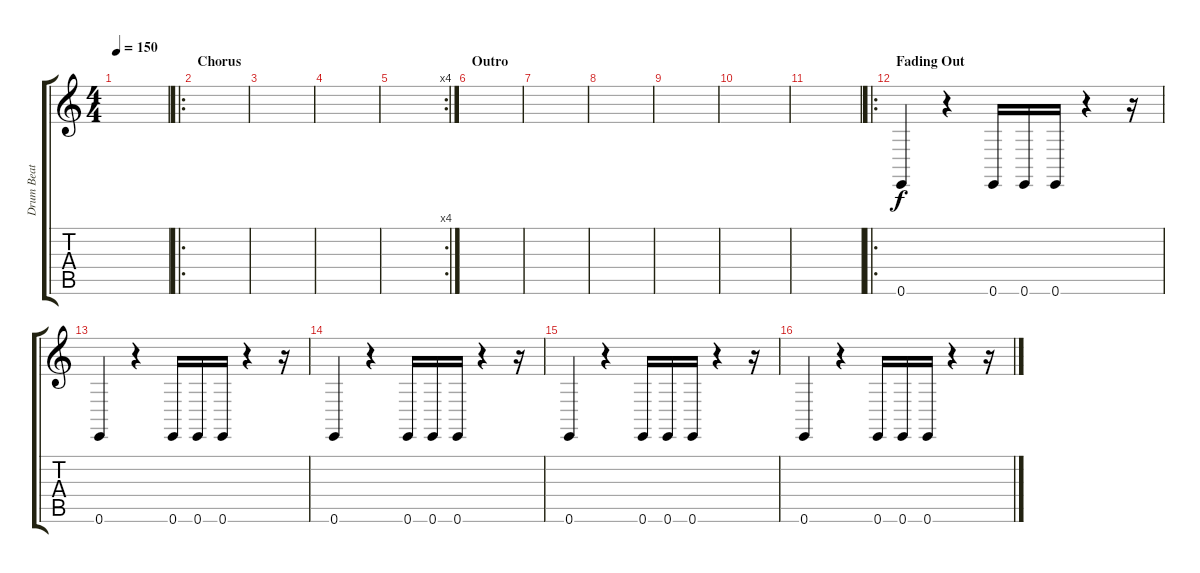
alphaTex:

\track ("Drum Beat Left" "Drum Beat ") {instrument taikodrum}
\staff {score tabs}
\tuning (E4 B3 G3 D3 A2 E2) {hide}
\ts (4 4)
\tempo 150
\clef g2
\ks c
|
\ro
\section ("" "Chorus")
|
|
|
\rc 4
|
\section ("" "Outro")
|
|
|
|
|
|
\ro
\section ("" "Fading Out")
0.6.4 r.4 0.6.16 0.6.16 0.6.16 r.4 r.16 |
0.6.4 r.4 0.6.16 0.6.16 0.6.16 r.4 r.16 |
0.6.4 r.4 0.6.16 0.6.16 0.6.16 r.4 r.16 |
0.6.4 r.4 0.6.16 0.6.16 0.6.16 r.4 r.16 |
0.6.4 r.4 0.6.16 0.6.16 0.6.16 r.4 r.16
